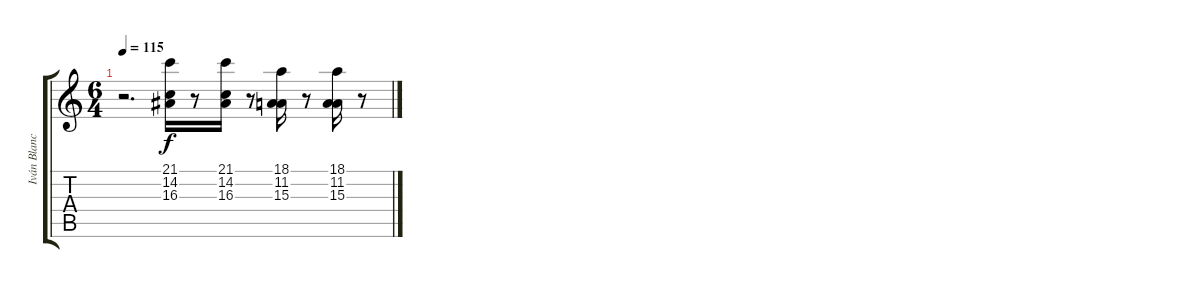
\track ("Iván Blanco" "Iván Blanc") {instrument stringensemble1}
\staff {score tabs}
\tuning (Eb4 Bb3 Gb3 Db3 Ab2 Eb2) {hide}
\ts (6 4)
\tempo 115
\clef g2
\ks c
r.2{d dy f} (21.1 14.2 16.3).16 r.8 (21.1 14.2 16.3).16 r.8 (18.1 11.2 15.3).16 r.8 (18.1 11.2 15.3).16 r.8
